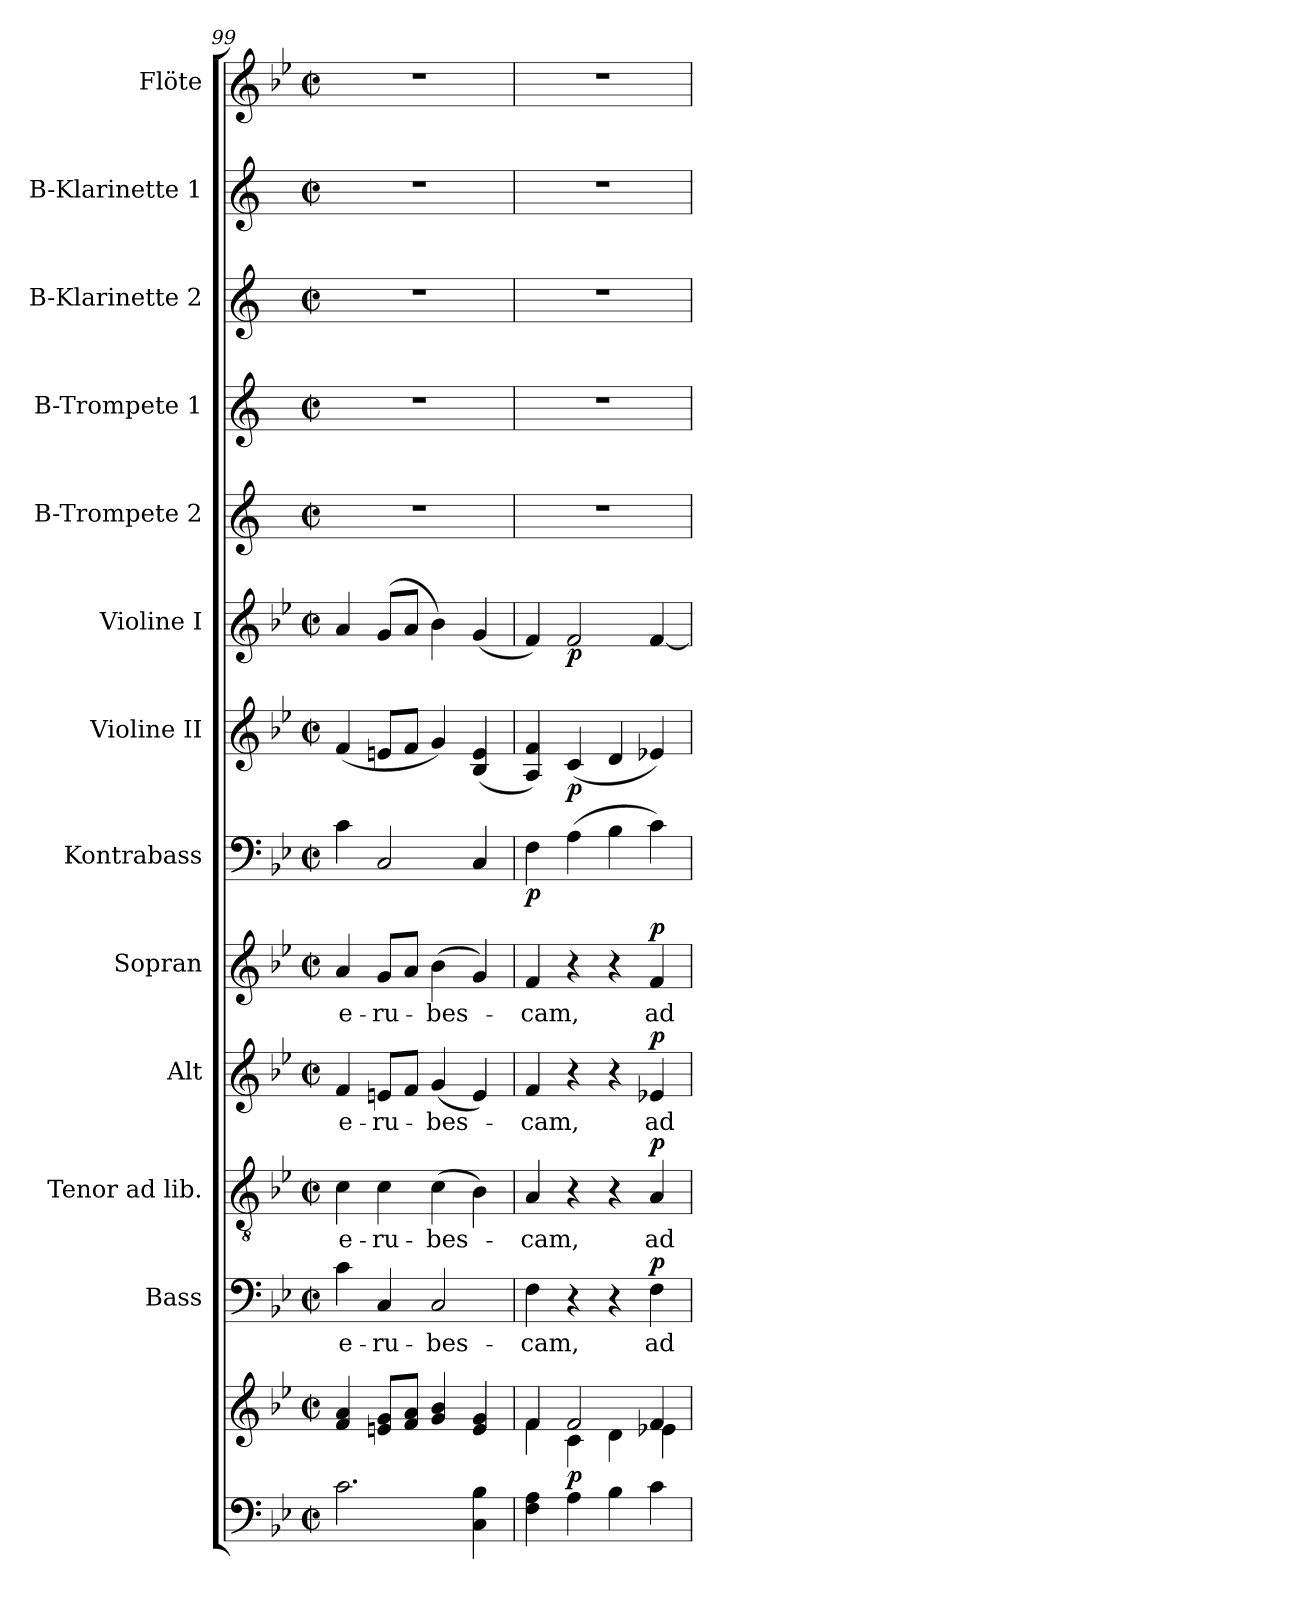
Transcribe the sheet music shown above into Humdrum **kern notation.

**kern	**kern	**dynam	**kern	**text	**dynam	**kern	**text	**dynam	**kern	**text	**dynam	**kern	**text	**dynam	**kern	**dynam	**kern	**dynam	**kern	**dynam	**kern	**kern	**kern	**kern	**kern
*part13	*part13	*part13	*part12	*part12	*part12	*part11	*part11	*part11	*part10	*part10	*part10	*part9	*part9	*part9	*part8	*part8	*part7	*part7	*part6	*part6	*part5	*part4	*part3	*part2	*part1
*staff14	*staff13	*staff13/14	*staff12	*staff12	*staff12	*staff11	*staff11	*staff11	*staff10	*staff10	*staff10	*staff9	*staff9	*staff9	*staff8	*staff8	*staff7	*staff7	*staff6	*staff6	*staff5	*staff4	*staff3	*staff2	*staff1
*	*	*	*I"Bass	*	*	*I"Tenor ad lib.	*	*	*I"Alt	*	*	*I"Sopran	*	*	*I"Kontrabass	*	*I"Violine II	*	*I"Violine I	*	*I"B-Trompete 2	*I"B-Trompete 1	*I"B-Klarinette 2	*I"B-Klarinette 1	*I"Flöte
*	*	*	*I'B.	*	*	*I'T.	*	*	*I'A.	*	*	*I'S.	*	*	*I'Kb.	*	*I'Vl. II	*	*I'Vl. I	*	*I'B Trp. 2	*I'B Trp. 1	*I'B Kl. 2	*I'B Kl. 1	*I'Fl.
*clefF4	*clefG2	*	*clefF4	*	*	*clefGv2	*	*	*clefG2	*	*	*clefG2	*	*	*clefF4	*	*clefG2	*	*clefG2	*	*clefG2	*clefG2	*clefG2	*clefG2	*clefG2
*	*	*	*	*	*	*	*	*	*	*	*	*	*	*	*ITrd7c12	*	*	*	*	*	*ITrd1c2	*ITrd1c2	*ITrd1c2	*ITrd1c2	*
*k[b-e-]	*k[b-e-]	*	*k[b-e-]	*	*	*k[b-e-]	*	*	*k[b-e-]	*	*	*k[b-e-]	*	*	*k[b-e-]	*	*k[b-e-]	*	*k[b-e-]	*	*k[b-e-]	*k[b-e-]	*k[b-e-]	*k[b-e-]	*k[b-e-]
*B-:	*B-:	*	*B-:	*	*	*B-:	*	*	*B-:	*	*	*B-:	*	*	*B-:	*	*B-:	*	*B-:	*	*B-:	*B-:	*B-:	*B-:	*B-:
*M2/2	*M2/2	*	*M2/2	*	*	*M2/2	*	*	*M2/2	*	*	*M2/2	*	*	*M2/2	*	*M2/2	*	*M2/2	*	*M2/2	*M2/2	*M2/2	*M2/2	*M2/2
*met(c|)	*met(c|)	*	*met(c|)	*	*	*met(c|)	*	*	*met(c|)	*	*	*met(c|)	*	*	*met(c|)	*	*met(c|)	*	*met(c|)	*	*met(c|)	*met(c|)	*met(c|)	*met(c|)	*met(c|)
=99	=99	=99	=99	=99	=99	=99	=99	=99	=99	=99	=99	=99	=99	=99	=99	=99	=99	=99	=99	=99	=99	=99	=99	=99	=99
!	!	!	!	!LO:LY:b	!	!	!LO:LY:b	!	!	!LO:LY:b	!	!	!LO:LY:b	!	!	!	!	!	!	!	!	!	!	!	!
2.c\	4f/ 4a/	.	4c\	e-	.	4c\	e-	.	4f/	e-	.	4a/	e-	.	4C\	.	(<4f/	.	4a/	.	1r	1r	1r	1r	1r
!	!	!	!	!LO:LY:b	!	!	!LO:LY:b	!	!	!LO:LY:b	!	!	!LO:LY:b	!	!	!	!	!	!	!	!	!	!	!	!
.	8en/ 8g/L	.	4C/	-ru-	.	4c\	-ru-	.	8en/L	-ru-	.	8g/L	-ru-	.	2CC/	.	8en/L	.	(>8g/L	.	.	.	.	.	.
.	8f/ 8a/J	.	.	.	.	.	.	.	8f/J	.	.	8a/J	.	.	.	.	8f/J	.	8a/J	.	.	.	.	.	.
!	!	!	!	!LO:LY:b	!	!	!LO:LY:b	!	!	!LO:LY:b	!	!	!LO:LY:b	!	!	!	!	!	!	!	!	!	!	!	!
.	4g/ 4b-/	.	2C/	-bes-	.	(>4c\	-bes-	.	(<4g/	-bes-	.	(>4b-\	-bes-	.	.	.	4g/)	.	4b-\)	.	.	.	.	.	.
4C\ 4B-\	4e/ 4g/	.	.	.	.	4B-\)	.	.	4e/)	.	.	4g/)	.	.	4CC/	.	(<4B-/ 4e/	.	(<4g/	.	.	.	.	.	.
=100	=100	=100	=100	=100	=100	=100	=100	=100	=100	=100	=100	=100	=100	=100	=100	=100	=100	=100	=100	=100	=100	=100	=100	=100	=100
*	*^	*	*	*	*	*	*	*	*	*	*	*	*	*	*	*	*	*	*	*	*	*	*	*	*
!	!	!	!	!	!LO:LY:b	!	!	!LO:LY:b	!	!	!LO:LY:b	!	!	!LO:LY:b	!	!	!LO:DY:b	!	!	!	!	!	!	!	!	!
4F\ 4A\	4f/	4f\	.	4F\	-cam,	.	4A/	-cam,	.	4f/	-cam,	.	4f/	-cam,	.	4FF\	p	4A/ 4f/)	.	4f/)	.	1r	1r	1r	1r	1r
!	!	!	!LO:DY:b	!	!	!	!	!	!	!	!	!	!	!	!	!	!	!	!LO:DY:b	!	!LO:DY:b	!	!	!	!	!
4A\	2f/	4c\	p	4r	.	.	4r	.	.	4r	.	.	4r	.	.	(>4AA\	.	(<4c/	p	2f/	p	.	.	.	.	.
4B-\	.	4d\	.	4r	.	.	4r	.	.	4r	.	.	4r	.	.	4BB-\	.	4d/	.	.	.	.	.	.	.	.
!	!	!	!	!	!LO:LY:b	!LO:DY:a	!	!LO:LY:b	!LO:DY:a	!	!LO:LY:b	!LO:DY:a	!	!LO:LY:b	!LO:DY:a	!	!	!	!	!	!	!	!	!	!	!
4c\	4f/	4e-X\	.	4F\	ad	p	4A/	ad	p	4e-X/	ad	p	4f/	ad	p	4C\)	.	4e-X/)	.	[4f/	.	.	.	.	.	.
*	*v	*v	*	*	*	*	*	*	*	*	*	*	*	*	*	*	*	*	*	*	*	*	*	*	*	*
=	=	=	=	=	=	=	=	=	=	=	=	=	=	=	=	=	=	=	=	=	=	=	=	=	=
*-	*-	*-	*-	*-	*-	*-	*-	*-	*-	*-	*-	*-	*-	*-	*-	*-	*-	*-	*-	*-	*-	*-	*-	*-	*-
